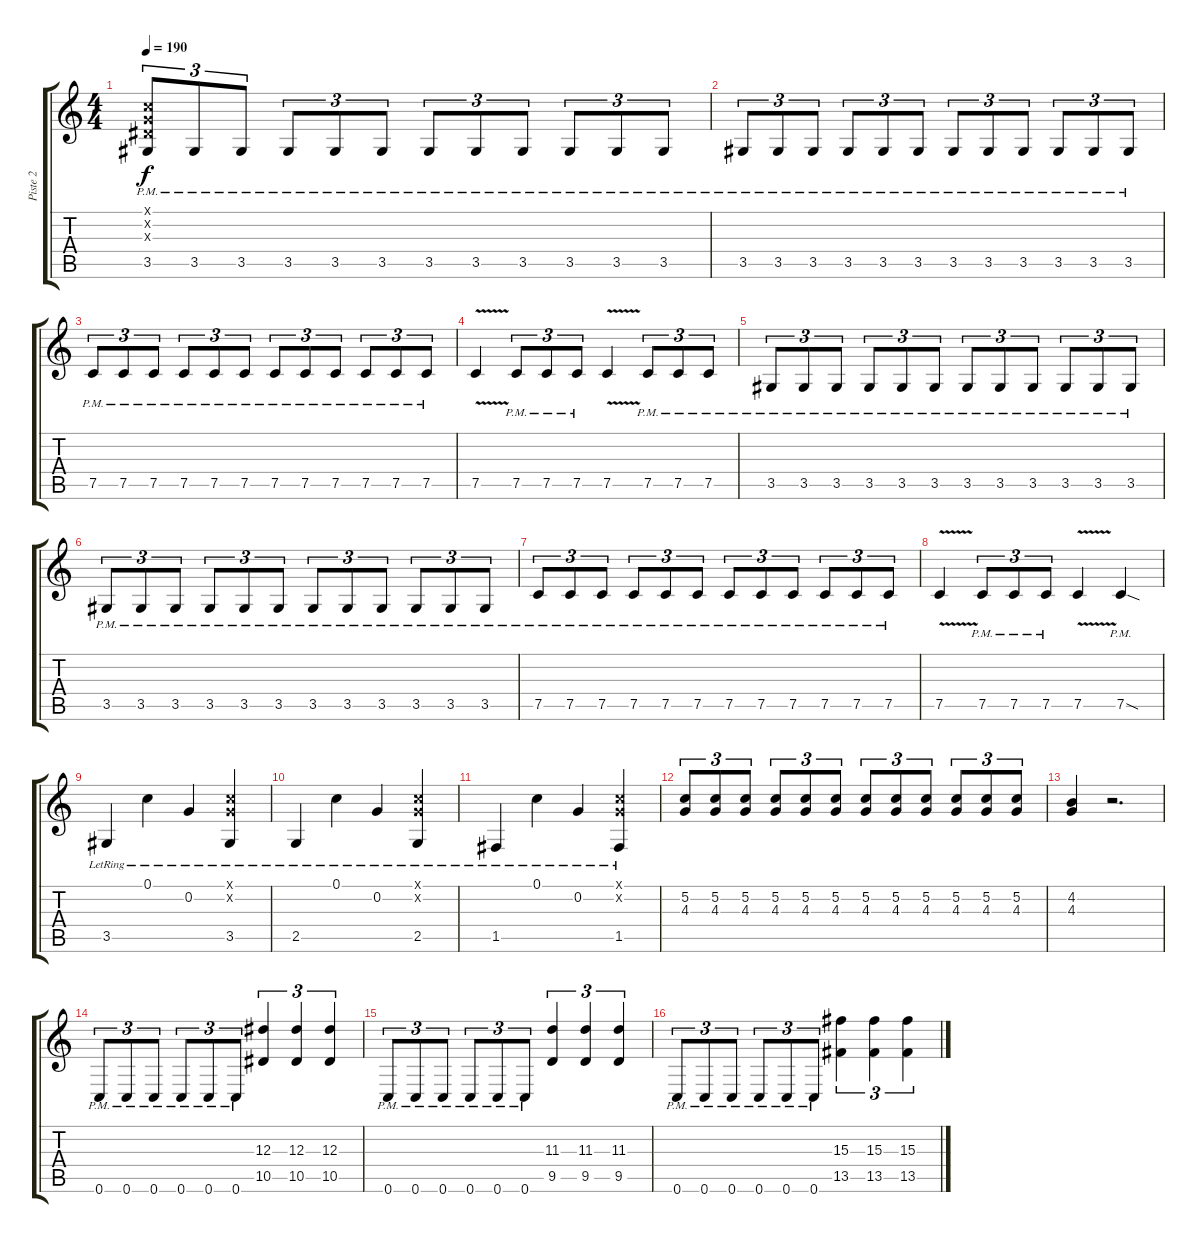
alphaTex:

\track ("Piste 2" "Piste 2") {instrument distortionguitar}
\staff {score tabs}
\tuning (C4 G3 Eb3 Bb2 F2 C2) {hide}
\ts (4 4)
\tempo 190
\clef g2
\ks c
(0.1{x} 0.2{x} 0.3{x} 3.5{pm}).8{tu (3 2) dy f} 3.5{pm}.8{tu (3 2)} 3.5{pm}.8{tu (3 2)} 3.5{pm}.8{tu (3 2)} 3.5{pm}.8{tu (3 2)} 3.5{pm}.8{tu (3 2)} 3.5{pm}.8{tu (3 2)} 3.5{pm}.8{tu (3 2)} 3.5{pm}.8{tu (3 2)} 3.5{pm}.8{tu (3 2)} 3.5{pm}.8{tu (3 2)} 3.5{pm}.8{tu (3 2)} |
3.5{pm}.8{tu (3 2)} 3.5{pm}.8{tu (3 2)} 3.5{pm}.8{tu (3 2)} 3.5{pm}.8{tu (3 2)} 3.5{pm}.8{tu (3 2)} 3.5{pm}.8{tu (3 2)} 3.5{pm}.8{tu (3 2)} 3.5{pm}.8{tu (3 2)} 3.5{pm}.8{tu (3 2)} 3.5{pm}.8{tu (3 2)} 3.5{pm}.8{tu (3 2)} 3.5{pm}.8{tu (3 2)} |
7.5{pm}.8{tu (3 2)} 7.5{pm}.8{tu (3 2)} 7.5{pm}.8{tu (3 2)} 7.5{pm}.8{tu (3 2)} 7.5{pm}.8{tu (3 2)} 7.5{pm}.8{tu (3 2)} 7.5{pm}.8{tu (3 2)} 7.5{pm}.8{tu (3 2)} 7.5{pm}.8{tu (3 2)} 7.5{pm}.8{tu (3 2)} 7.5{pm}.8{tu (3 2)} 7.5{pm}.8{tu (3 2)} |
7.5{v}.4 7.5{pm}.8{tu (3 2)} 7.5{pm}.8{tu (3 2)} 7.5{pm}.8{tu (3 2)} 7.5{v}.4 7.5{pm}.8{tu (3 2)} 7.5{pm}.8{tu (3 2)} 7.5{pm}.8{tu (3 2)} |
3.5{pm}.8{tu (3 2)} 3.5{pm}.8{tu (3 2)} 3.5{pm}.8{tu (3 2)} 3.5{pm}.8{tu (3 2)} 3.5{pm}.8{tu (3 2)} 3.5{pm}.8{tu (3 2)} 3.5{pm}.8{tu (3 2)} 3.5{pm}.8{tu (3 2)} 3.5{pm}.8{tu (3 2)} 3.5{pm}.8{tu (3 2)} 3.5{pm}.8{tu (3 2)} 3.5{pm}.8{tu (3 2)} |
3.5{pm}.8{tu (3 2)} 3.5{pm}.8{tu (3 2)} 3.5{pm}.8{tu (3 2)} 3.5{pm}.8{tu (3 2)} 3.5{pm}.8{tu (3 2)} 3.5{pm}.8{tu (3 2)} 3.5{pm}.8{tu (3 2)} 3.5{pm}.8{tu (3 2)} 3.5{pm}.8{tu (3 2)} 3.5{pm}.8{tu (3 2)} 3.5{pm}.8{tu (3 2)} 3.5{pm}.8{tu (3 2)} |
7.5{pm}.8{tu (3 2)} 7.5{pm}.8{tu (3 2)} 7.5{pm}.8{tu (3 2)} 7.5{pm}.8{tu (3 2)} 7.5{pm}.8{tu (3 2)} 7.5{pm}.8{tu (3 2)} 7.5{pm}.8{tu (3 2)} 7.5{pm}.8{tu (3 2)} 7.5{pm}.8{tu (3 2)} 7.5{pm}.8{tu (3 2)} 7.5{pm}.8{tu (3 2)} 7.5{pm}.8{tu (3 2)} |
7.5{v}.4 7.5{pm}.8{tu (3 2)} 7.5{pm}.8{tu (3 2)} 7.5{pm}.8{tu (3 2)} 7.5{v}.4 7.5{sod pm}.4 |
3.5{lr}.4 0.1{lr}.4 0.2{lr}.4 (0.1{x} 0.2{x} 3.5{lr}).4 |
2.5{lr}.4 0.1{lr}.4 0.2{lr}.4 (0.1{x} 0.2{x} 2.5{lr}).4 |
1.5{lr}.4 0.1{lr}.4 0.2{lr}.4 (0.1{x} 0.2{x} 1.5{lr}).4 |
(5.2 4.3).8{tu (3 2)} (5.2 4.3).8{tu (3 2)} (5.2 4.3).8{tu (3 2)} (5.2 4.3).8{tu (3 2)} (5.2 4.3).8{tu (3 2)} (5.2 4.3).8{tu (3 2)} (5.2 4.3).8{tu (3 2)} (5.2 4.3).8{tu (3 2)} (5.2 4.3).8{tu (3 2)} (5.2 4.3).8{tu (3 2)} (5.2 4.3).8{tu (3 2)} (5.2 4.3).8{tu (3 2)} |
(4.2 4.3).4 r.2{d} |
0.6{pm}.8{tu (3 2)} 0.6{pm}.8{tu (3 2)} 0.6{pm}.8{tu (3 2)} 0.6{pm}.8{tu (3 2)} 0.6{pm}.8{tu (3 2)} 0.6{pm}.8{tu (3 2)} (12.3 10.5).4{tu (3 2)} (12.3 10.5).4{tu (3 2)} (12.3 10.5).4{tu (3 2)} |
0.6{pm}.8{tu (3 2)} 0.6{pm}.8{tu (3 2)} 0.6{pm}.8{tu (3 2)} 0.6{pm}.8{tu (3 2)} 0.6{pm}.8{tu (3 2)} 0.6{pm}.8{tu (3 2)} (11.3 9.5).4{tu (3 2)} (11.3 9.5).4{tu (3 2)} (11.3 9.5).4{tu (3 2)} |
0.6{pm}.8{tu (3 2)} 0.6{pm}.8{tu (3 2)} 0.6{pm}.8{tu (3 2)} 0.6{pm}.8{tu (3 2)} 0.6{pm}.8{tu (3 2)} 0.6{pm}.8{tu (3 2)} (15.3 13.5).4{tu (3 2)} (15.3 13.5).4{tu (3 2)} (15.3 13.5).4{tu (3 2)}
